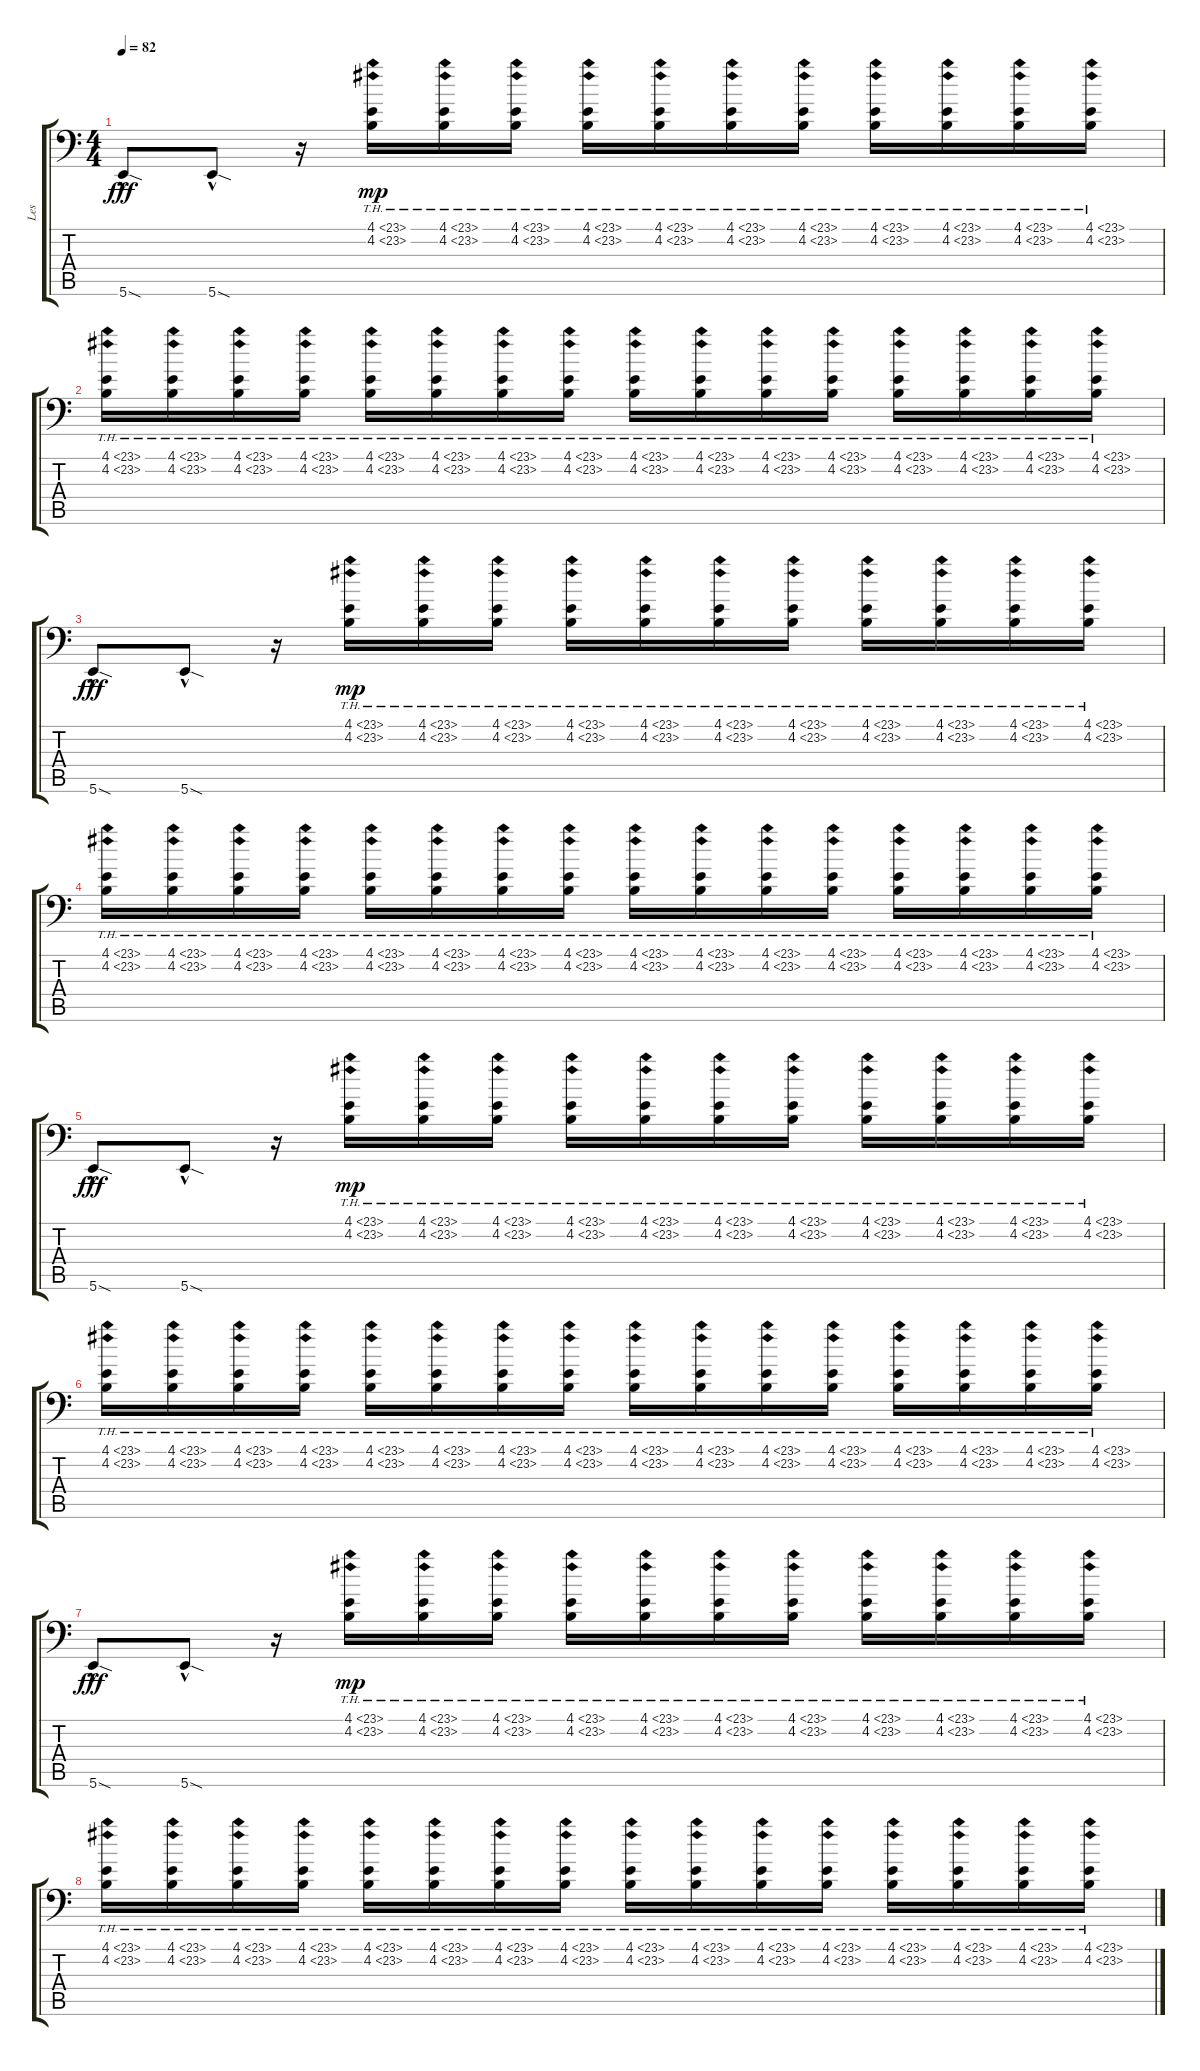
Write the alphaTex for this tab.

\track ("Les " "Les ") {instrument fretlessbass}
\staff {score tabs}
\tuning (C3 G2 D2 A1 E1 B0) {hide}
\ts (4 4)
\tempo 82
\clef f4
\ks c
5.6{sod hac}.8{dy fff} 5.6{sod hac}.8 r.16 (4.1{th 19} 4.2{th 19}).16{dy mp} (4.1{th 19} 4.2{th 19}).16 (4.1{th 19} 4.2{th 19}).16 (4.1{th 19} 4.2{th 19}).16 (4.1{th 19} 4.2{th 19}).16 (4.1{th 19} 4.2{th 19}).16 (4.1{th 19} 4.2{th 19}).16 (4.1{th 19} 4.2{th 19}).16 (4.1{th 19} 4.2{th 19}).16 (4.1{th 19} 4.2{th 19}).16 (4.1{th 19} 4.2{th 19}).16 |
(4.1{th 19} 4.2{th 19}).16 (4.1{th 19} 4.2{th 19}).16 (4.1{th 19} 4.2{th 19}).16 (4.1{th 19} 4.2{th 19}).16 (4.1{th 19} 4.2{th 19}).16 (4.1{th 19} 4.2{th 19}).16 (4.1{th 19} 4.2{th 19}).16 (4.1{th 19} 4.2{th 19}).16 (4.1{th 19} 4.2{th 19}).16 (4.1{th 19} 4.2{th 19}).16 (4.1{th 19} 4.2{th 19}).16 (4.1{th 19} 4.2{th 19}).16 (4.1{th 19} 4.2{th 19}).16 (4.1{th 19} 4.2{th 19}).16 (4.1{th 19} 4.2{th 19}).16 (4.1{th 19} 4.2{th 19}).16 |
5.6{sod hac}.8{dy fff} 5.6{sod hac}.8 r.16 (4.1{th 19} 4.2{th 19}).16{dy mp} (4.1{th 19} 4.2{th 19}).16 (4.1{th 19} 4.2{th 19}).16 (4.1{th 19} 4.2{th 19}).16 (4.1{th 19} 4.2{th 19}).16 (4.1{th 19} 4.2{th 19}).16 (4.1{th 19} 4.2{th 19}).16 (4.1{th 19} 4.2{th 19}).16 (4.1{th 19} 4.2{th 19}).16 (4.1{th 19} 4.2{th 19}).16 (4.1{th 19} 4.2{th 19}).16 |
(4.1{th 19} 4.2{th 19}).16 (4.1{th 19} 4.2{th 19}).16 (4.1{th 19} 4.2{th 19}).16 (4.1{th 19} 4.2{th 19}).16 (4.1{th 19} 4.2{th 19}).16 (4.1{th 19} 4.2{th 19}).16 (4.1{th 19} 4.2{th 19}).16 (4.1{th 19} 4.2{th 19}).16 (4.1{th 19} 4.2{th 19}).16 (4.1{th 19} 4.2{th 19}).16 (4.1{th 19} 4.2{th 19}).16 (4.1{th 19} 4.2{th 19}).16 (4.1{th 19} 4.2{th 19}).16 (4.1{th 19} 4.2{th 19}).16 (4.1{th 19} 4.2{th 19}).16 (4.1{th 19} 4.2{th 19}).16 |
5.6{sod hac}.8{dy fff} 5.6{sod hac}.8 r.16 (4.1{th 19} 4.2{th 19}).16{dy mp} (4.1{th 19} 4.2{th 19}).16 (4.1{th 19} 4.2{th 19}).16 (4.1{th 19} 4.2{th 19}).16 (4.1{th 19} 4.2{th 19}).16 (4.1{th 19} 4.2{th 19}).16 (4.1{th 19} 4.2{th 19}).16 (4.1{th 19} 4.2{th 19}).16 (4.1{th 19} 4.2{th 19}).16 (4.1{th 19} 4.2{th 19}).16 (4.1{th 19} 4.2{th 19}).16 |
(4.1{th 19} 4.2{th 19}).16 (4.1{th 19} 4.2{th 19}).16 (4.1{th 19} 4.2{th 19}).16 (4.1{th 19} 4.2{th 19}).16 (4.1{th 19} 4.2{th 19}).16 (4.1{th 19} 4.2{th 19}).16 (4.1{th 19} 4.2{th 19}).16 (4.1{th 19} 4.2{th 19}).16 (4.1{th 19} 4.2{th 19}).16 (4.1{th 19} 4.2{th 19}).16 (4.1{th 19} 4.2{th 19}).16 (4.1{th 19} 4.2{th 19}).16 (4.1{th 19} 4.2{th 19}).16 (4.1{th 19} 4.2{th 19}).16 (4.1{th 19} 4.2{th 19}).16 (4.1{th 19} 4.2{th 19}).16 |
5.6{sod hac}.8{dy fff} 5.6{sod hac}.8 r.16 (4.1{th 19} 4.2{th 19}).16{dy mp} (4.1{th 19} 4.2{th 19}).16 (4.1{th 19} 4.2{th 19}).16 (4.1{th 19} 4.2{th 19}).16 (4.1{th 19} 4.2{th 19}).16 (4.1{th 19} 4.2{th 19}).16 (4.1{th 19} 4.2{th 19}).16 (4.1{th 19} 4.2{th 19}).16 (4.1{th 19} 4.2{th 19}).16 (4.1{th 19} 4.2{th 19}).16 (4.1{th 19} 4.2{th 19}).16 |
(4.1{th 19} 4.2{th 19}).16 (4.1{th 19} 4.2{th 19}).16 (4.1{th 19} 4.2{th 19}).16 (4.1{th 19} 4.2{th 19}).16 (4.1{th 19} 4.2{th 19}).16 (4.1{th 19} 4.2{th 19}).16 (4.1{th 19} 4.2{th 19}).16 (4.1{th 19} 4.2{th 19}).16 (4.1{th 19} 4.2{th 19}).16 (4.1{th 19} 4.2{th 19}).16 (4.1{th 19} 4.2{th 19}).16 (4.1{th 19} 4.2{th 19}).16 (4.1{th 19} 4.2{th 19}).16 (4.1{th 19} 4.2{th 19}).16 (4.1{th 19} 4.2{th 19}).16 (4.1{th 19} 4.2{th 19}).16
